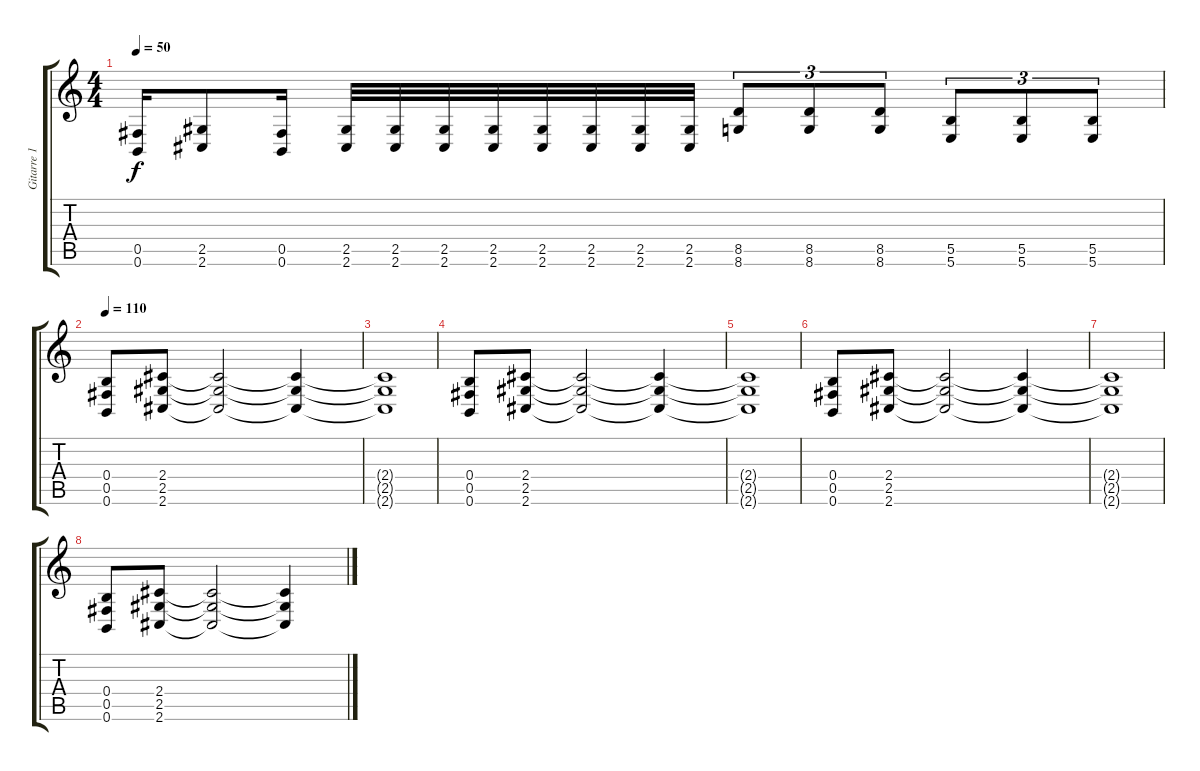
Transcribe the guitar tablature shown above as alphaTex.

\track ("Gitarre 1" "Gitarre 1") {instrument distortionguitar}
\staff {score tabs}
\tuning (Db4 Ab3 E3 B2 Gb2 B1) {hide}
\ts (4 4)
\tempo 50
\clef g2
\ks c
(0.5 0.6).16{dy f} (2.5 2.6).8 (0.5 0.6).16 (2.5 2.6).32 (2.5 2.6).32 (2.5 2.6).32 (2.5 2.6).32 (2.5 2.6).32 (2.5 2.6).32 (2.5 2.6).32 (2.5 2.6).32 (8.5 8.6).8{tu (3 2)} (8.5 8.6).8{tu (3 2)} (8.5 8.6).8{tu (3 2)} (5.5 5.6).8{tu (3 2)} (5.5 5.6).8{tu (3 2)} (5.5 5.6).8{tu (3 2)} |
\tempo 110
(0.4 0.5 0.6).8{instrument distortionguitar} (2.4 2.5 2.6).8 (2.4{t} 2.5{t} 2.6{t}).2 (2.4{t} 2.5{t} 2.6{t}).4 |
(2.4{t} 2.5{t} 2.6{t}).1 |
(0.4 0.5 0.6).8 (2.4 2.5 2.6).8 (2.4{t} 2.5{t} 2.6{t}).2 (2.4{t} 2.5{t} 2.6{t}).4 |
(2.4{t} 2.5{t} 2.6{t}).1 |
(0.4 0.5 0.6).8 (2.4 2.5 2.6).8 (2.4{t} 2.5{t} 2.6{t}).2 (2.4{t} 2.5{t} 2.6{t}).4 |
(2.4{t} 2.5{t} 2.6{t}).1 |
(0.4 0.5 0.6).8 (2.4 2.5 2.6).8 (2.4{t} 2.5{t} 2.6{t}).2 (2.4{t} 2.5{t} 2.6{t}).4
